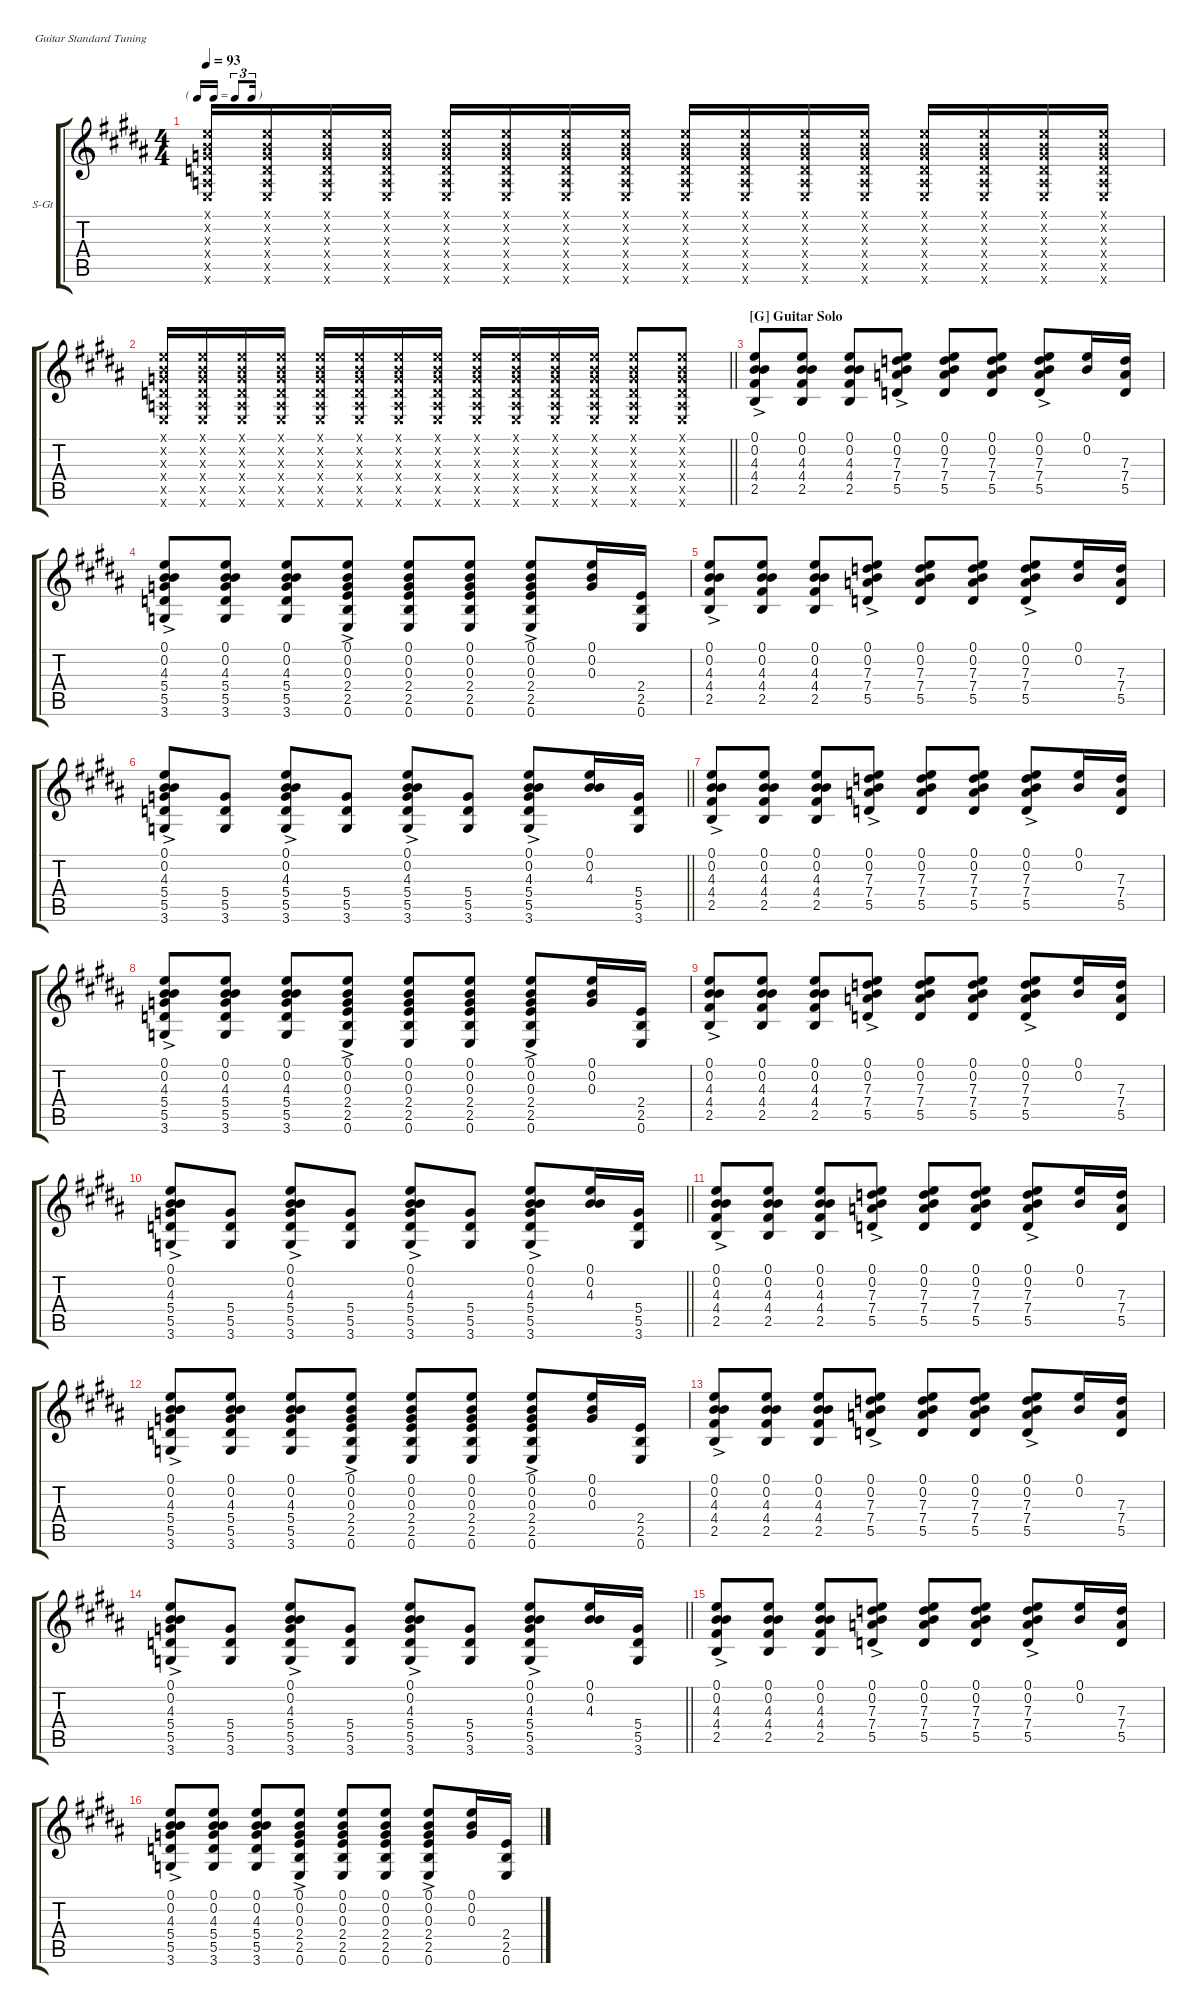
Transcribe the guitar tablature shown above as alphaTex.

\hideDynamics
\bracketExtendMode groupsimilarinstruments
\firstSystemTrackNameOrientation horizontal
\otherSystemsTrackNameOrientation horizontal
\track ("Acoustic Guitar 1" "S-Gt") {multiBarRest instrument acousticguitarsteel}
\staff {score tabs}
\tuning (E4 B3 G3 D3 A2 E2)
\ts (4 4)
\tf triplet16th
\tempo 93
\clef g2
\ks b
(0.1{x acc forcenatural} 0.2{x acc forcenatural} 0.3{x acc forcenatural} 0.4{x acc forcenatural} 0.5{x acc forcenatural} 0.6{x acc forcenatural}).16{dy f} (0.1{x acc forcenatural} 0.2{x acc forcenatural} 0.3{x acc forcenatural} 0.4{x acc forcenatural} 0.6{x acc forcenatural} 0.5{x acc forcenatural}).16 (0.1{x acc forcenatural} 0.2{x acc forcenatural} 0.3{x acc forcenatural} 0.4{x acc forcenatural} 0.5{x acc forcenatural} 0.6{x acc forcenatural}).16 (0.1{x acc forcenatural} 0.2{x acc forcenatural} 0.3{x acc forcenatural} 0.4{x acc forcenatural} 0.6{x acc forcenatural} 0.5{x acc forcenatural}).16 (0.1{x acc forcenatural} 0.2{x acc forcenatural} 0.3{x acc forcenatural} 0.4{x acc forcenatural} 0.5{x acc forcenatural} 0.6{x acc forcenatural}).16 (0.1{x acc forcenatural} 0.2{x acc forcenatural} 0.3{x acc forcenatural} 0.4{x acc forcenatural} 0.6{x acc forcenatural} 0.5{x acc forcenatural}).16 (0.1{x acc forcenatural} 0.2{x acc forcenatural} 0.3{x acc forcenatural} 0.4{x acc forcenatural} 0.5{x acc forcenatural} 0.6{x acc forcenatural}).16 (0.1{x acc forcenatural} 0.2{x acc forcenatural} 0.3{x acc forcenatural} 0.4{x acc forcenatural} 0.6{x acc forcenatural} 0.5{x acc forcenatural}).16 (0.1{x acc forcenatural} 0.2{x acc forcenatural} 0.3{x acc forcenatural} 0.4{x acc forcenatural} 0.5{x acc forcenatural} 0.6{x acc forcenatural}).16 (0.1{x acc forcenatural} 0.2{x acc forcenatural} 0.3{x acc forcenatural} 0.4{x acc forcenatural} 0.6{x acc forcenatural} 0.5{x acc forcenatural}).16 (0.1{x acc forcenatural} 0.2{x acc forcenatural} 0.3{x acc forcenatural} 0.4{x acc forcenatural} 0.5{x acc forcenatural} 0.6{x acc forcenatural}).16 (0.1{x acc forcenatural} 0.2{x acc forcenatural} 0.3{x acc forcenatural} 0.4{x acc forcenatural} 0.6{x acc forcenatural} 0.5{x acc forcenatural}).16 (0.1{x acc forcenatural} 0.2{x acc forcenatural} 0.3{x acc forcenatural} 0.4{x acc forcenatural} 0.5{x acc forcenatural} 0.6{x acc forcenatural}).16 (0.1{x acc forcenatural} 0.2{x acc forcenatural} 0.3{x acc forcenatural} 0.4{x acc forcenatural} 0.6{x acc forcenatural} 0.5{x acc forcenatural}).16 (0.1{x acc forcenatural} 0.2{x acc forcenatural} 0.3{x acc forcenatural} 0.4{x acc forcenatural} 0.5{x acc forcenatural} 0.6{x acc forcenatural}).16 (0.1{x acc forcenatural} 0.2{x acc forcenatural} 0.3{x acc forcenatural} 0.4{x acc forcenatural} 0.6{x acc forcenatural} 0.5{x acc forcenatural}).16 |
\barLineRight lightlight
(0.1{x acc forcenatural} 0.2{x acc forcenatural} 0.3{x acc forcenatural} 0.4{x acc forcenatural} 0.5{x acc forcenatural} 0.6{x acc forcenatural}).16 (0.1{x acc forcenatural} 0.2{x acc forcenatural} 0.3{x acc forcenatural} 0.4{x acc forcenatural} 0.6{x acc forcenatural} 0.5{x acc forcenatural}).16 (0.1{x acc forcenatural} 0.2{x acc forcenatural} 0.3{x acc forcenatural} 0.4{x acc forcenatural} 0.5{x acc forcenatural} 0.6{x acc forcenatural}).16 (0.1{x acc forcenatural} 0.2{x acc forcenatural} 0.3{x acc forcenatural} 0.4{x acc forcenatural} 0.6{x acc forcenatural} 0.5{x acc forcenatural}).16 (0.1{x acc forcenatural} 0.2{x acc forcenatural} 0.3{x acc forcenatural} 0.4{x acc forcenatural} 0.5{x acc forcenatural} 0.6{x acc forcenatural}).16 (0.1{x acc forcenatural} 0.2{x acc forcenatural} 0.3{x acc forcenatural} 0.4{x acc forcenatural} 0.6{x acc forcenatural} 0.5{x acc forcenatural}).16 (0.1{x acc forcenatural} 0.2{x acc forcenatural} 0.3{x acc forcenatural} 0.4{x acc forcenatural} 0.5{x acc forcenatural} 0.6{x acc forcenatural}).16 (0.1{x acc forcenatural} 0.2{x acc forcenatural} 0.3{x acc forcenatural} 0.4{x acc forcenatural} 0.6{x acc forcenatural} 0.5{x acc forcenatural}).16 (0.1{x acc forcenatural} 0.2{x acc forcenatural} 0.3{x acc forcenatural} 0.4{x acc forcenatural} 0.5{x acc forcenatural} 0.6{x acc forcenatural}).16 (0.1{x acc forcenatural} 0.2{x acc forcenatural} 0.3{x acc forcenatural} 0.4{x acc forcenatural} 0.6{x acc forcenatural} 0.5{x acc forcenatural}).16 (0.1{x acc forcenatural} 0.2{x acc forcenatural} 0.3{x acc forcenatural} 0.4{x acc forcenatural} 0.5{x acc forcenatural} 0.6{x acc forcenatural}).16 (0.1{x acc forcenatural} 0.2{x acc forcenatural} 0.3{x acc forcenatural} 0.4{x acc forcenatural} 0.6{x acc forcenatural} 0.5{x acc forcenatural}).16 (0.1{x acc forcenatural} 0.2{x acc forcenatural} 0.3{x acc forcenatural} 0.4{x acc forcenatural} 0.5{x acc forcenatural} 0.6{x acc forcenatural}).8 (0.1{x acc forcenatural} 0.2{x acc forcenatural} 0.3{x acc forcenatural} 0.4{x acc forcenatural} 0.6{x acc forcenatural} 0.5{x acc forcenatural}).8 |
\section ("G" "Guitar Solo")
(2.5{ac acc forcenatural} 4.4{ac acc #} 4.3{ac acc forcenatural} 0.2{ac acc forcenatural} 0.1{ac acc forcenatural}).8{dy mf} (2.5{acc forcenatural} 4.4{acc #} 4.3{acc forcenatural} 0.2{acc forcenatural} 0.1{acc forcenatural}).8 (2.5{acc forcenatural} 4.4{acc #} 4.3{acc forcenatural} 0.2{acc forcenatural} 0.1{acc forcenatural}).8 (5.5{ac acc forcenatural} 7.4{ac acc forcenatural} 7.3{ac acc forcenatural} 0.2{ac acc forcenatural} 0.1{ac acc forcenatural}).8 (5.5{acc forcenatural} 7.4{acc forcenatural} 7.3{acc forcenatural} 0.2{acc forcenatural} 0.1{acc forcenatural}).8 (5.5{acc forcenatural} 7.4{acc forcenatural} 7.3{acc forcenatural} 0.2{acc forcenatural} 0.1{acc forcenatural}).8 (5.5{ac acc forcenatural} 7.4{ac acc forcenatural} 7.3{ac acc forcenatural} 0.2{ac acc forcenatural} 0.1{ac acc forcenatural}).8 (0.2{acc forcenatural} 0.1{acc forcenatural}).16 (7.3{acc forcenatural} 7.4{acc forcenatural} 5.5{acc forcenatural}).16 |
(3.6{ac acc forcenatural} 5.5{ac acc forcenatural} 5.4{ac acc forcenatural} 0.1{ac acc forcenatural} 0.2{ac acc forcenatural} 4.3{ac acc forcenatural}).8 (3.6{acc forcenatural} 5.5{acc forcenatural} 5.4{acc forcenatural} 0.1{acc forcenatural} 0.2{acc forcenatural} 4.3{acc forcenatural}).8 (5.5{acc forcenatural} 3.6{acc forcenatural} 5.4{acc forcenatural} 0.2{acc forcenatural} 0.1{acc forcenatural} 4.3{acc forcenatural}).8 (0.6{ac acc forcenatural} 2.5{ac acc forcenatural} 2.4{ac acc forcenatural} 0.3{ac acc forcenatural} 0.2{ac acc forcenatural} 0.1{ac acc forcenatural}).8 (0.6{acc forcenatural} 2.5{acc forcenatural} 2.4{acc forcenatural} 0.3{acc forcenatural} 0.2{acc forcenatural} 0.1{acc forcenatural}).8 (0.6{acc forcenatural} 2.5{acc forcenatural} 2.4{acc forcenatural} 0.3{acc forcenatural} 0.2{acc forcenatural} 0.1{acc forcenatural}).8 (0.6{ac acc forcenatural} 2.5{ac acc forcenatural} 2.4{ac acc forcenatural} 0.3{ac acc forcenatural} 0.2{ac acc forcenatural} 0.1{ac acc forcenatural}).8 (0.3{acc forcenatural} 0.2{acc forcenatural} 0.1{acc forcenatural}).16 (0.6{acc forcenatural} 2.5{acc forcenatural} 2.4{acc forcenatural}).16 |
(2.5{ac acc forcenatural} 4.4{ac acc #} 4.3{ac acc forcenatural} 0.2{ac acc forcenatural} 0.1{ac acc forcenatural}).8 (2.5{acc forcenatural} 4.4{acc #} 4.3{acc forcenatural} 0.2{acc forcenatural} 0.1{acc forcenatural}).8 (2.5{acc forcenatural} 4.4{acc #} 4.3{acc forcenatural} 0.2{acc forcenatural} 0.1{acc forcenatural}).8 (5.5{ac acc forcenatural} 7.4{ac acc forcenatural} 7.3{ac acc forcenatural} 0.2{ac acc forcenatural} 0.1{ac acc forcenatural}).8 (5.5{acc forcenatural} 7.4{acc forcenatural} 7.3{acc forcenatural} 0.2{acc forcenatural} 0.1{acc forcenatural}).8 (5.5{acc forcenatural} 7.4{acc forcenatural} 7.3{acc forcenatural} 0.2{acc forcenatural} 0.1{acc forcenatural}).8 (5.5{ac acc forcenatural} 7.4{ac acc forcenatural} 7.3{ac acc forcenatural} 0.2{ac acc forcenatural} 0.1{ac acc forcenatural}).8 (0.2{acc forcenatural} 0.1{acc forcenatural}).16 (7.3{acc forcenatural} 7.4{acc forcenatural} 5.5{acc forcenatural}).16 |
\barLineRight lightlight
(3.6{ac acc forcenatural} 5.5{ac acc forcenatural} 5.4{ac acc forcenatural} 4.3{ac acc forcenatural} 0.2{ac acc forcenatural} 0.1{ac acc forcenatural}).8 (3.6{acc forcenatural} 5.5{acc forcenatural} 5.4{acc forcenatural}).8 (3.6{ac acc forcenatural} 5.5{ac acc forcenatural} 5.4{ac acc forcenatural} 4.3{ac acc forcenatural} 0.2{ac acc forcenatural} 0.1{ac acc forcenatural}).8 (3.6{acc forcenatural} 5.5{acc forcenatural} 5.4{acc forcenatural}).8 (3.6{ac acc forcenatural} 5.5{ac acc forcenatural} 5.4{ac acc forcenatural} 4.3{ac acc forcenatural} 0.2{ac acc forcenatural} 0.1{ac acc forcenatural}).8 (3.6{acc forcenatural} 5.5{acc forcenatural} 5.4{acc forcenatural}).8 (3.6{ac acc forcenatural} 5.5{ac acc forcenatural} 5.4{ac acc forcenatural} 4.3{ac acc forcenatural} 0.2{ac acc forcenatural} 0.1{ac acc forcenatural}).8 (4.3{acc forcenatural} 0.2{acc forcenatural} 0.1{acc forcenatural}).16 (3.6{acc forcenatural} 5.4{acc forcenatural} 5.5{acc forcenatural}).16 |
(2.5{ac acc forcenatural} 4.4{ac acc #} 4.3{ac acc forcenatural} 0.2{ac acc forcenatural} 0.1{ac acc forcenatural}).8 (2.5{acc forcenatural} 4.4{acc #} 4.3{acc forcenatural} 0.2{acc forcenatural} 0.1{acc forcenatural}).8 (2.5{acc forcenatural} 4.4{acc #} 4.3{acc forcenatural} 0.2{acc forcenatural} 0.1{acc forcenatural}).8 (5.5{ac acc forcenatural} 7.4{ac acc forcenatural} 7.3{ac acc forcenatural} 0.2{ac acc forcenatural} 0.1{ac acc forcenatural}).8 (5.5{acc forcenatural} 7.4{acc forcenatural} 7.3{acc forcenatural} 0.2{acc forcenatural} 0.1{acc forcenatural}).8 (5.5{acc forcenatural} 7.4{acc forcenatural} 7.3{acc forcenatural} 0.2{acc forcenatural} 0.1{acc forcenatural}).8 (5.5{ac acc forcenatural} 7.4{ac acc forcenatural} 7.3{ac acc forcenatural} 0.2{ac acc forcenatural} 0.1{ac acc forcenatural}).8 (0.2{acc forcenatural} 0.1{acc forcenatural}).16 (7.3{acc forcenatural} 7.4{acc forcenatural} 5.5{acc forcenatural}).16 |
(3.6{ac acc forcenatural} 5.5{ac acc forcenatural} 5.4{ac acc forcenatural} 0.1{ac acc forcenatural} 0.2{ac acc forcenatural} 4.3{ac acc forcenatural}).8 (3.6{acc forcenatural} 5.5{acc forcenatural} 5.4{acc forcenatural} 0.1{acc forcenatural} 0.2{acc forcenatural} 4.3{acc forcenatural}).8 (5.5{acc forcenatural} 3.6{acc forcenatural} 5.4{acc forcenatural} 0.2{acc forcenatural} 0.1{acc forcenatural} 4.3{acc forcenatural}).8 (0.6{ac acc forcenatural} 2.5{ac acc forcenatural} 2.4{ac acc forcenatural} 0.3{ac acc forcenatural} 0.2{ac acc forcenatural} 0.1{ac acc forcenatural}).8 (0.6{acc forcenatural} 2.5{acc forcenatural} 2.4{acc forcenatural} 0.3{acc forcenatural} 0.2{acc forcenatural} 0.1{acc forcenatural}).8 (0.6{acc forcenatural} 2.5{acc forcenatural} 2.4{acc forcenatural} 0.3{acc forcenatural} 0.2{acc forcenatural} 0.1{acc forcenatural}).8 (0.6{ac acc forcenatural} 2.5{ac acc forcenatural} 2.4{ac acc forcenatural} 0.3{ac acc forcenatural} 0.2{ac acc forcenatural} 0.1{ac acc forcenatural}).8 (0.3{acc forcenatural} 0.2{acc forcenatural} 0.1{acc forcenatural}).16 (0.6{acc forcenatural} 2.5{acc forcenatural} 2.4{acc forcenatural}).16 |
(2.5{ac acc forcenatural} 4.4{ac acc #} 4.3{ac acc forcenatural} 0.2{ac acc forcenatural} 0.1{ac acc forcenatural}).8 (2.5{acc forcenatural} 4.4{acc #} 4.3{acc forcenatural} 0.2{acc forcenatural} 0.1{acc forcenatural}).8 (2.5{acc forcenatural} 4.4{acc #} 4.3{acc forcenatural} 0.2{acc forcenatural} 0.1{acc forcenatural}).8 (5.5{ac acc forcenatural} 7.4{ac acc forcenatural} 7.3{ac acc forcenatural} 0.2{ac acc forcenatural} 0.1{ac acc forcenatural}).8 (5.5{acc forcenatural} 7.4{acc forcenatural} 7.3{acc forcenatural} 0.2{acc forcenatural} 0.1{acc forcenatural}).8 (5.5{acc forcenatural} 7.4{acc forcenatural} 7.3{acc forcenatural} 0.2{acc forcenatural} 0.1{acc forcenatural}).8 (5.5{ac acc forcenatural} 7.4{ac acc forcenatural} 7.3{ac acc forcenatural} 0.2{ac acc forcenatural} 0.1{ac acc forcenatural}).8 (0.2{acc forcenatural} 0.1{acc forcenatural}).16 (7.3{acc forcenatural} 7.4{acc forcenatural} 5.5{acc forcenatural}).16 |
\barLineRight lightlight
(3.6{ac acc forcenatural} 5.5{ac acc forcenatural} 5.4{ac acc forcenatural} 4.3{ac acc forcenatural} 0.2{ac acc forcenatural} 0.1{ac acc forcenatural}).8 (3.6{acc forcenatural} 5.5{acc forcenatural} 5.4{acc forcenatural}).8 (3.6{ac acc forcenatural} 5.5{ac acc forcenatural} 5.4{ac acc forcenatural} 4.3{ac acc forcenatural} 0.2{ac acc forcenatural} 0.1{ac acc forcenatural}).8 (3.6{acc forcenatural} 5.5{acc forcenatural} 5.4{acc forcenatural}).8 (3.6{ac acc forcenatural} 5.5{ac acc forcenatural} 5.4{ac acc forcenatural} 4.3{ac acc forcenatural} 0.2{ac acc forcenatural} 0.1{ac acc forcenatural}).8 (3.6{acc forcenatural} 5.5{acc forcenatural} 5.4{acc forcenatural}).8 (3.6{ac acc forcenatural} 5.5{ac acc forcenatural} 5.4{ac acc forcenatural} 4.3{ac acc forcenatural} 0.2{ac acc forcenatural} 0.1{ac acc forcenatural}).8 (4.3{acc forcenatural} 0.2{acc forcenatural} 0.1{acc forcenatural}).16 (3.6{acc forcenatural} 5.4{acc forcenatural} 5.5{acc forcenatural}).16 |
(2.5{ac acc forcenatural} 4.4{ac acc #} 4.3{ac acc forcenatural} 0.2{ac acc forcenatural} 0.1{ac acc forcenatural}).8 (2.5{acc forcenatural} 4.4{acc #} 4.3{acc forcenatural} 0.2{acc forcenatural} 0.1{acc forcenatural}).8 (2.5{acc forcenatural} 4.4{acc #} 4.3{acc forcenatural} 0.2{acc forcenatural} 0.1{acc forcenatural}).8 (5.5{ac acc forcenatural} 7.4{ac acc forcenatural} 7.3{ac acc forcenatural} 0.2{ac acc forcenatural} 0.1{ac acc forcenatural}).8 (5.5{acc forcenatural} 7.4{acc forcenatural} 7.3{acc forcenatural} 0.2{acc forcenatural} 0.1{acc forcenatural}).8 (5.5{acc forcenatural} 7.4{acc forcenatural} 7.3{acc forcenatural} 0.2{acc forcenatural} 0.1{acc forcenatural}).8 (5.5{ac acc forcenatural} 7.4{ac acc forcenatural} 7.3{ac acc forcenatural} 0.2{ac acc forcenatural} 0.1{ac acc forcenatural}).8 (0.2{acc forcenatural} 0.1{acc forcenatural}).16 (7.3{acc forcenatural} 7.4{acc forcenatural} 5.5{acc forcenatural}).16 |
(3.6{ac acc forcenatural} 5.5{ac acc forcenatural} 5.4{ac acc forcenatural} 0.1{ac acc forcenatural} 0.2{ac acc forcenatural} 4.3{ac acc forcenatural}).8 (3.6{acc forcenatural} 5.5{acc forcenatural} 5.4{acc forcenatural} 0.1{acc forcenatural} 0.2{acc forcenatural} 4.3{acc forcenatural}).8 (5.5{acc forcenatural} 3.6{acc forcenatural} 5.4{acc forcenatural} 0.2{acc forcenatural} 0.1{acc forcenatural} 4.3{acc forcenatural}).8 (0.6{ac acc forcenatural} 2.5{ac acc forcenatural} 2.4{ac acc forcenatural} 0.3{ac acc forcenatural} 0.2{ac acc forcenatural} 0.1{ac acc forcenatural}).8 (0.6{acc forcenatural} 2.5{acc forcenatural} 2.4{acc forcenatural} 0.3{acc forcenatural} 0.2{acc forcenatural} 0.1{acc forcenatural}).8 (0.6{acc forcenatural} 2.5{acc forcenatural} 2.4{acc forcenatural} 0.3{acc forcenatural} 0.2{acc forcenatural} 0.1{acc forcenatural}).8 (0.6{ac acc forcenatural} 2.5{ac acc forcenatural} 2.4{ac acc forcenatural} 0.3{ac acc forcenatural} 0.2{ac acc forcenatural} 0.1{ac acc forcenatural}).8 (0.3{acc forcenatural} 0.2{acc forcenatural} 0.1{acc forcenatural}).16 (0.6{acc forcenatural} 2.5{acc forcenatural} 2.4{acc forcenatural}).16 |
(2.5{ac acc forcenatural} 4.4{ac acc #} 4.3{ac acc forcenatural} 0.2{ac acc forcenatural} 0.1{ac acc forcenatural}).8 (2.5{acc forcenatural} 4.4{acc #} 4.3{acc forcenatural} 0.2{acc forcenatural} 0.1{acc forcenatural}).8 (2.5{acc forcenatural} 4.4{acc #} 4.3{acc forcenatural} 0.2{acc forcenatural} 0.1{acc forcenatural}).8 (5.5{ac acc forcenatural} 7.4{ac acc forcenatural} 7.3{ac acc forcenatural} 0.2{ac acc forcenatural} 0.1{ac acc forcenatural}).8 (5.5{acc forcenatural} 7.4{acc forcenatural} 7.3{acc forcenatural} 0.2{acc forcenatural} 0.1{acc forcenatural}).8 (5.5{acc forcenatural} 7.4{acc forcenatural} 7.3{acc forcenatural} 0.2{acc forcenatural} 0.1{acc forcenatural}).8 (5.5{ac acc forcenatural} 7.4{ac acc forcenatural} 7.3{ac acc forcenatural} 0.2{ac acc forcenatural} 0.1{ac acc forcenatural}).8 (0.2{acc forcenatural} 0.1{acc forcenatural}).16 (7.3{acc forcenatural} 7.4{acc forcenatural} 5.5{acc forcenatural}).16 |
\barLineRight lightlight
(3.6{ac acc forcenatural} 5.5{ac acc forcenatural} 5.4{ac acc forcenatural} 4.3{ac acc forcenatural} 0.2{ac acc forcenatural} 0.1{ac acc forcenatural}).8 (3.6{acc forcenatural} 5.5{acc forcenatural} 5.4{acc forcenatural}).8 (3.6{ac acc forcenatural} 5.5{ac acc forcenatural} 5.4{ac acc forcenatural} 4.3{ac acc forcenatural} 0.2{ac acc forcenatural} 0.1{ac acc forcenatural}).8 (3.6{acc forcenatural} 5.5{acc forcenatural} 5.4{acc forcenatural}).8 (3.6{ac acc forcenatural} 5.5{ac acc forcenatural} 5.4{ac acc forcenatural} 4.3{ac acc forcenatural} 0.2{ac acc forcenatural} 0.1{ac acc forcenatural}).8 (3.6{acc forcenatural} 5.5{acc forcenatural} 5.4{acc forcenatural}).8 (3.6{ac acc forcenatural} 5.5{ac acc forcenatural} 5.4{ac acc forcenatural} 4.3{ac acc forcenatural} 0.2{ac acc forcenatural} 0.1{ac acc forcenatural}).8 (4.3{acc forcenatural} 0.2{acc forcenatural} 0.1{acc forcenatural}).16 (3.6{acc forcenatural} 5.4{acc forcenatural} 5.5{acc forcenatural}).16 |
(2.5{ac acc forcenatural} 4.4{ac acc #} 4.3{ac acc forcenatural} 0.2{ac acc forcenatural} 0.1{ac acc forcenatural}).8 (2.5{acc forcenatural} 4.4{acc #} 4.3{acc forcenatural} 0.2{acc forcenatural} 0.1{acc forcenatural}).8 (2.5{acc forcenatural} 4.4{acc #} 4.3{acc forcenatural} 0.2{acc forcenatural} 0.1{acc forcenatural}).8 (5.5{ac acc forcenatural} 7.4{ac acc forcenatural} 7.3{ac acc forcenatural} 0.2{ac acc forcenatural} 0.1{ac acc forcenatural}).8 (5.5{acc forcenatural} 7.4{acc forcenatural} 7.3{acc forcenatural} 0.2{acc forcenatural} 0.1{acc forcenatural}).8 (5.5{acc forcenatural} 7.4{acc forcenatural} 7.3{acc forcenatural} 0.2{acc forcenatural} 0.1{acc forcenatural}).8 (5.5{ac acc forcenatural} 7.4{ac acc forcenatural} 7.3{ac acc forcenatural} 0.2{ac acc forcenatural} 0.1{ac acc forcenatural}).8 (0.2{acc forcenatural} 0.1{acc forcenatural}).16 (7.3{acc forcenatural} 7.4{acc forcenatural} 5.5{acc forcenatural}).16 |
(3.6{ac acc forcenatural} 5.5{ac acc forcenatural} 5.4{ac acc forcenatural} 0.1{ac acc forcenatural} 0.2{ac acc forcenatural} 4.3{ac acc forcenatural}).8 (3.6{acc forcenatural} 5.5{acc forcenatural} 5.4{acc forcenatural} 0.1{acc forcenatural} 0.2{acc forcenatural} 4.3{acc forcenatural}).8 (5.5{acc forcenatural} 3.6{acc forcenatural} 5.4{acc forcenatural} 0.2{acc forcenatural} 0.1{acc forcenatural} 4.3{acc forcenatural}).8 (0.6{ac acc forcenatural} 2.5{ac acc forcenatural} 2.4{ac acc forcenatural} 0.3{ac acc forcenatural} 0.2{ac acc forcenatural} 0.1{ac acc forcenatural}).8 (0.6{acc forcenatural} 2.5{acc forcenatural} 2.4{acc forcenatural} 0.3{acc forcenatural} 0.2{acc forcenatural} 0.1{acc forcenatural}).8 (0.6{acc forcenatural} 2.5{acc forcenatural} 2.4{acc forcenatural} 0.3{acc forcenatural} 0.2{acc forcenatural} 0.1{acc forcenatural}).8 (0.6{ac acc forcenatural} 2.5{ac acc forcenatural} 2.4{ac acc forcenatural} 0.3{ac acc forcenatural} 0.2{ac acc forcenatural} 0.1{ac acc forcenatural}).8 (0.3{acc forcenatural} 0.2{acc forcenatural} 0.1{acc forcenatural}).16 (0.6{acc forcenatural} 2.5{acc forcenatural} 2.4{acc forcenatural}).16
